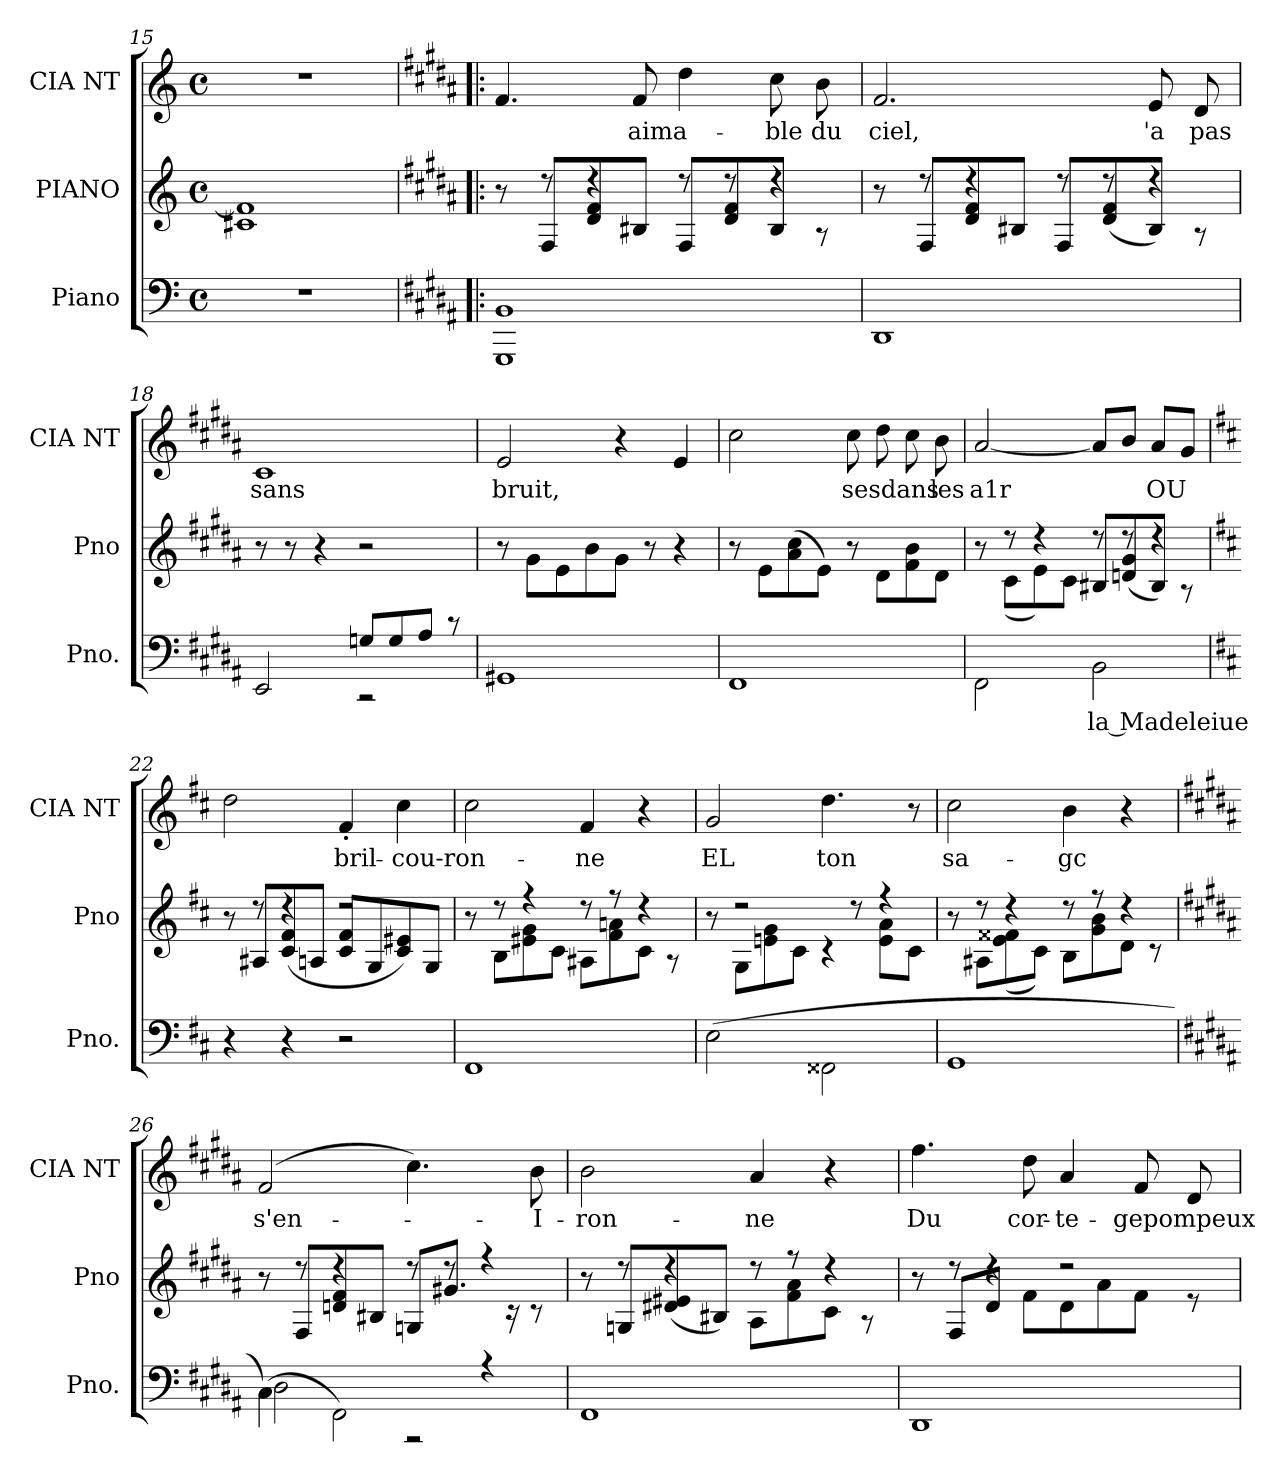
**kern	**text	**kern	**kern	**text	**dynam
*part3	*part3	*part2	*part1	*part1	*part1
*staff3	*staff3	*staff2	*staff1	*staff1	*staff1
*I"Piano	*	*I"PIANO	*I"CIA NT	*	*
*I'Pno.	*	*I'Pno	*I'CIA NT	*	*
*clefF4	*	*clefG2	*clefG2	*	*
*k[]	*	*k[]	*k[]	*	*
*C:	*	*C:	*C:	*	*
*M4/4	*	*M4/4	*M4/4	*	*
*met(c)	*	*met(c)	*met(c)	*	*
=15	=15	=15	=15	=15	=15
1r	.	1c#X/ 1f]/	1r	.	.
=16!|:	=16!|:	=16!|:	=16!|:	=16!|:	=16!|:
*k[f#c#g#d#a#]	*	*k[f#c#g#d#a#]	*k[f#c#g#d#a#]	*	*
*	*	*^	*	*	*
1GGG#/ 1BB/	.	8r	8ryy	4.f#/	.	dolce fl-
.	.	8r	8F#/L	.	.	.
.	.	4r	8d#\ 8f#\	.	.	.
.	.	.	8B#X/J	8f#/	aima-	.
.	.	8r	8F#/L	4dd#\	.	.
.	.	8r	8d#\ 8f#\	.	.	.
.	.	4r	8B#/J	8cc#\	ble	.
.	.	.	8r	8b\	du	.
=17	=17	=17	=17	=17	=17	=17
1DD#/	.	8r	8ryy	2.f#/	ciel,	.
.	.	8r	8F#/L	.	.	.
.	.	4r	8d#\ 8f#\	.	.	.
.	.	.	8B#X/J	.	.	.
.	.	8r	8F#/L	.	.	.
.	.	8r	(8d#\ 8f#\	.	.	.
.	.	4r	8B#/J)	8e/	'a	.
.	.	.	8r	8d#/	pas	.
*	*	*v	*v	*	*	*
!!LO:LB:g=z
=18	=18	=18	=18	=18	=18
*^	*	*	*	*	*
2ryy	2EE/	.	8r	1c#/	sans	.
.	.	.	8r	.	.	.
.	.	.	4r	.	.	.
8Gn/L	2r	.	2r	.	.	.
8G/	.	.	.	.	.	.
8A#/J	.	.	.	.	.	.
8r	.	.	.	.	.	.
*v	*v	*	*	*	*	*
=19	=19	=19	=19	=19	=19
1GG#X/	.	8r	2e/	bruit,	.
.	.	8g#\L	.	.	.
.	.	8e\	.	.	.
.	.	8b\	.	.	.
.	.	8g#\J	4r	.	.
.	.	8r	.	.	.
.	.	4r	4e/	.	.
=20	=20	=20	=20	=20	=20
1FF#/	.	8r	2cc#\	.	.
.	.	8e\L	.	.	.
.	.	(8a#\ 8cc#\	.	.	.
.	.	8e\J)	.	.	.
.	.	8r	8cc#\	sesdans	.
.	.	8d#\L	8dd#\	.	.
.	.	8f#\ 8b\	8cc#\	.	.
.	.	8d#\J	8b\	les	.
=21	=21	=21	=21	=21	=21
*	*	*^	*	*	*
2FF#\	.	8r	8ryy	[2a#/	a1r	.
.	.	8r	(8c#\L	.	.	.
.	.	4r	8e\)	.	.	.
.	.	.	8c#\J	.	.	.
2BB\	la Madeleiue	8r	8B#X/L	8a#/L]	.	.
.	.	8r	(8dn\ 8g#\	8b/J	.	.
.	.	4r	8B#/J)	8a#/L	OU­	.
.	.	.	8r	8g#/J	.	.
!!LO:PB:g=z
=22	=22	=22	=22	=22	=22	=22
*k[f#c#]	*	*k[f#c#]	*	*k[f#c#]	*	*
4r	.	8r	8ryy	2dd\	.	.
.	.	8r	8A#X/L	.	.	.
4r	.	4r	(8c#\ 8f#\	.	.	.
.	.	.	8An/J	.	.	.
2r	.	2r	8c#\ 8f#\L	4f#'/	bril-	.
.	.	.	8G/	.	.	.
.	.	.	8c#\ 8e#X\)	4cc#\	cou-ron-	.
.	.	.	8G/J	.	.	.
=23	=23	=23	=23	=23	=23	=23
1FF#/	.	8r	8ryy	2cc#\	.	.
.	.	8r	8B/L	.	.	.
.	.	4r	8e#X\ 8g\	.	.	.
.	.	.	8c#\J	.	.	.
.	.	8r	8A#X/L	4f#/	ne	.
.	.	8r	8f#\ 8an\	.	.	.
.	.	4r	8c#\J	4r	.	.
.	.	.	8r	.	.	.
=24	=24	=24	=24	=24	=24	=24
(2E\	.	8r	8ryy	2g/	EL	.
.	.	2r	8G/L	.	.	.
.	.	.	8en\ 8g\	.	.	.
.	.	.	8c#\J	.	.	.
2FF##X\	.	.	4r	4.dd\	ton	.
.	.	8r	.	.	.	.
.	.	4r	8e\ 8a\L	.	.	.
.	.	.	8c#\J	8r	.	.
=25	=25	=25	=25	=25	=25	=25
1GG/	.	8r	8ryy	2cc#\	sa-	.
.	.	8r	8A#X/L	.	.	.
.	.	4r	(8e\ 8f##X\	.	.	.
.	.	.	8c#\J)	.	.	.
.	.	8r	8B/L	4b\	gc	.
.	.	8r	8g\ 8b\	.	.	.
.	.	4r	8d\J	4r	.	.
.	.	.	8r	.	.	.
!!LO:LB:g=z
=26	=26	=26	=26	=26	=26	=26
*k[f#c#g#d#a#]	*	*k[f#c#g#d#a#]	*	*k[f#c#g#d#a#]	*	*
*^	*	*	*	*	*	*
(4C#\)	2D#\	.	8r	8ryy	(2f#/	s'en-	.
.	.	.	8r	8F#/L	.	.	.
2FF#\)	.	.	4r	8dn\ 8f#\	.	.	.
.	.	.	.	8B#X/J	.	.	.
.	2r	.	8r	8Gn/L	4.cc#\)	.	.
.	.	.	8r	8.g#X\J	.	.	.
4r	.	.	4r	.	.	.	.
.	.	.	.	16r	.	.	.
.	.	.	.	8r	8b\	I-	.
*v	*v	*	*	*	*	*	*
=27	=27	=27	=27	=27	=27	=27
1FF#/	.	8r	8ryy	2b\	ron-	.
.	.	8r	8Gn/L	.	.	.
.	.	4r	(8d#X\ 8e#X\	.	.	.
.	.	.	8B#X/J)	.	.	.
.	.	8r	8A#/L	4a#/	ne	.
.	.	8r	8f#\ 8a#\	.	.	.
.	.	4r	8c#\J	4r	.	.
.	.	.	8r	.	.	.
=28	=28	=28	=28	=28	=28	=28
1DD#/	.	8r	8ryy	4.ff#\	Du	.
.	.	8r	8F#/L	.	.	.
.	.	4r	8d#\J	.	.	.
.	.	.	8f#\L	8dd#\	cor-	.
.	.	2r	8d#\	4a#/	te-	.
.	.	.	8a#\	.	.	.
.	.	.	8f#\J	8f#/	gepompeux	.
.	.	.	8r	8d#/	.	.
*	*	*v	*v	*	*	*
=	=	=	=	=	=
*-	*-	*-	*-	*-	*-
